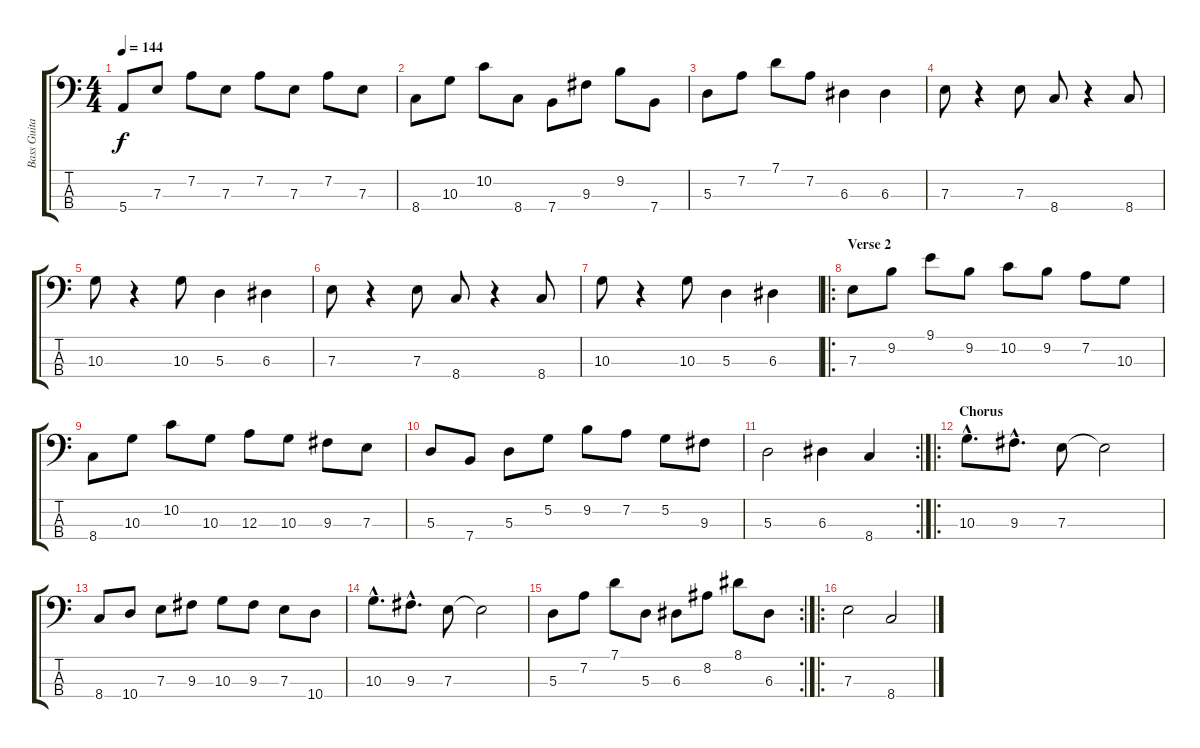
\track ("Bass Guitar" "Bass Guita") {instrument electricbassfinger}
\staff {score tabs}
\tuning (G2 D2 A1 E1) {hide}
\ts (4 4)
\tempo 144
\clef f4
\ks c
5.4.8{dy f} 7.3.8 7.2.8 7.3.8 7.2.8 7.3.8 7.2.8 7.3.8 |
8.4.8 10.3.8 10.2.8 8.4.8 7.4.8 9.3.8 9.2.8 7.4.8 |
5.3.8 7.2.8 7.1.8 7.2.8 6.3.4 6.3.4 |
7.3.8 r.4 7.3.8 8.4.8 r.4 8.4.8 |
10.3.8 r.4 10.3.8 5.3.4 6.3.4 |
7.3.8 r.4 7.3.8 8.4.8 r.4 8.4.8 |
10.3.8 r.4 10.3.8 5.3.4 6.3.4 |
\ro
\section ("" "Verse 2")
7.3.8 9.2.8 9.1.8 9.2.8 10.2.8 9.2.8 7.2.8 10.3.8 |
8.4.8 10.3.8 10.2.8 10.3.8 12.3.8 10.3.8 9.3.8 7.3.8 |
5.3.8 7.4.8 5.3.8 5.2.8 9.2.8 7.2.8 5.2.8 9.3.8 |
\rc 2
5.3.2 6.3.4 8.4.4 |
\ro
\section ("" "Chorus")
10.3{hac}.8{d} 9.3{hac}.8{d} 7.3.8 7.3{t}.2 |
8.4.8 10.4.8 7.3.8 9.3.8 10.3.8 9.3.8 7.3.8 10.4.8 |
10.3{hac}.8{d} 9.3{hac}.8{d} 7.3.8 7.3{t}.2 |
\rc 2
5.3.8 7.2.8 7.1.8 5.3.8 6.3.8 8.2.8 8.1.8 6.3.8 |
\ro
7.3.2 8.4.2
